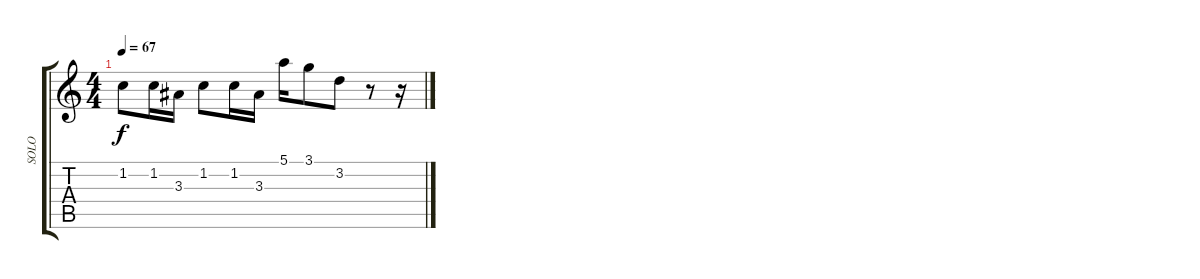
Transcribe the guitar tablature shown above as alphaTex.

\track ("SOLO" "SOLO") {instrument electricguitarclean}
\staff {score tabs}
\tuning (E4 B3 G3 D3 A2 E2) {hide}
\ts (4 4)
\tempo 67
\clef g2
\ks c
1.2.8{dy f} 1.2.16 3.3.16 1.2.8 1.2.16 3.3.16 5.1.16 3.1.8 3.2.8 r.8 r.16
